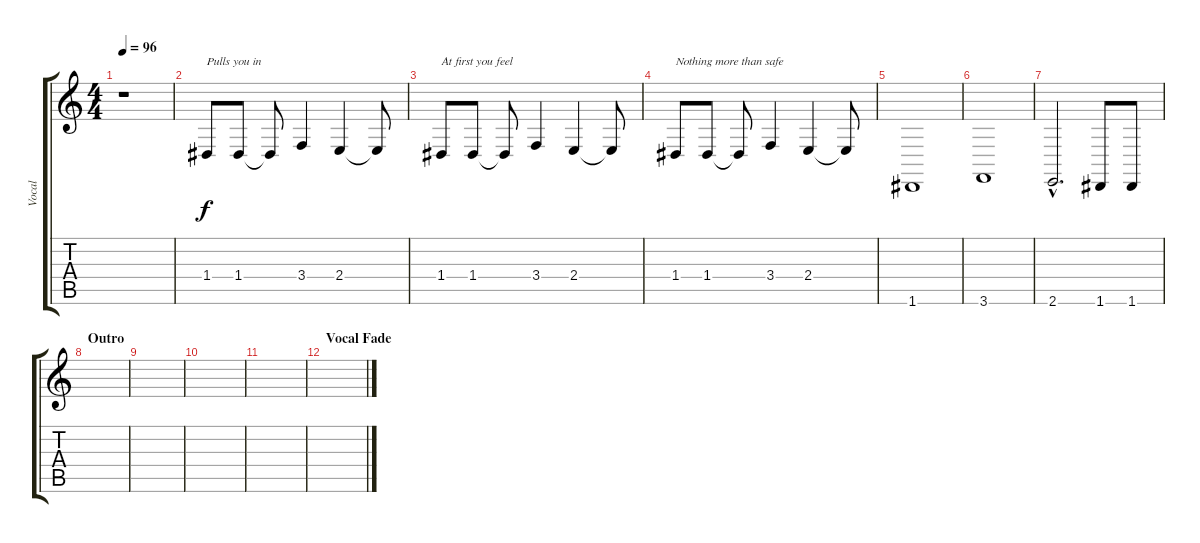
\track ("Vocal" "Vocal") {instrument reedorgan}
\staff {score tabs}
\tuning (E4 B3 G3 D3 A2 D2) {hide}
\ts (4 4)
\tempo 96
\clef g2
\ks c
r.1{dy f} |
1.4.8{txt "Pulls you in"} 1.4.8 1.4{t}.8 3.4.4 2.4.4 2.4{t}.8 |
1.4.8{txt "At first you feel"} 1.4.8 1.4{t}.8 3.4.4 2.4.4 2.4{t}.8 |
1.4.8{txt "Nothing more than safe"} 1.4.8 1.4{t}.8 3.4.4 2.4.4 2.4{t}.8 |
1.6.1 |
3.6.1 |
2.6{hac}.2{d} 1.6.8 1.6.8 |
\section ("" "Outro")
|
|
|
|
\section ("" "Vocal Fade")
